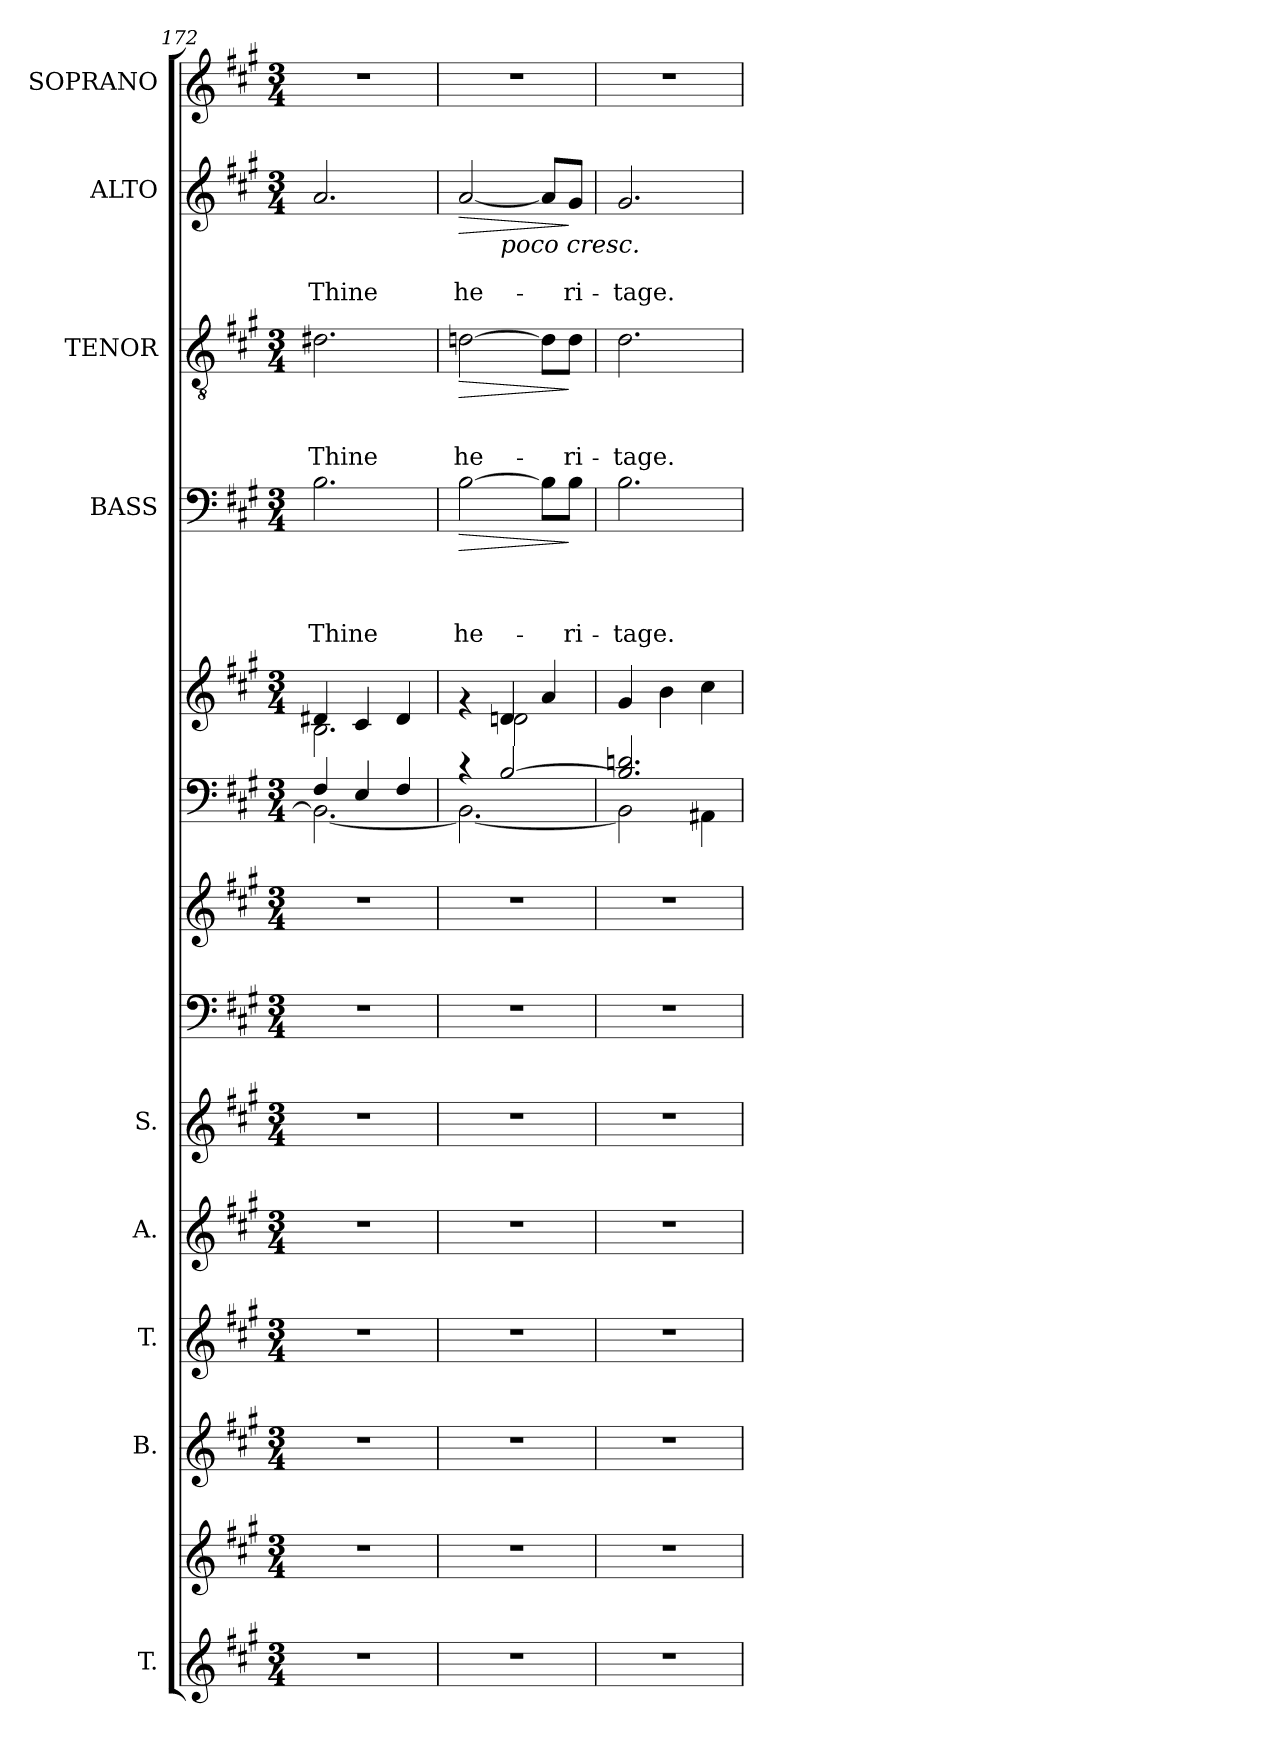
**kern	**kern	**kern	**kern	**kern	**kern	**kern	**kern	**kern	**kern	**kern	**text	**text	**text	**text	**dynam	**kern	**text	**text	**text	**dynam	**kern	**text	**text	**dynam	**kern
*part13	*part13	*part12	*part11	*part10	*part9	*part8	*part7	*part6	*part5	*part4	*part4	*part4	*part4	*part4	*part4	*part3	*part3	*part3	*part3	*part3	*part2	*part2	*part2	*part2	*part1
*staff14	*staff13	*staff12	*staff11	*staff10	*staff9	*staff8	*staff7	*staff6	*staff5	*staff4	*staff4	*staff4	*staff4	*staff4	*staff4	*staff3	*staff3	*staff3	*staff3	*staff3	*staff2	*staff2	*staff2	*staff2	*staff1
*I"T.	*	*I"B.	*I"T.	*I"A.	*I"S.	*	*	*	*	*I"BASS	*	*	*	*	*	*I"TENOR	*	*	*	*	*I"ALTO	*	*	*	*I"SOPRANO
*	*	*	*	*	*	*	*	*	*	*I'B.	*	*	*	*	*	*I'T.	*	*	*	*	*I'A.	*	*	*	*I'S.
*clefG2	*clefG2	*clefG2	*clefG2	*clefG2	*clefG2	*clefF4	*clefG2	*clefF4	*clefG2	*clefF4	*	*	*	*	*	*clefGv2	*	*	*	*	*clefG2	*	*	*	*clefG2
*k[f#c#g#]	*k[f#c#g#]	*k[f#c#g#]	*k[f#c#g#]	*k[f#c#g#]	*k[f#c#g#]	*k[f#c#g#]	*k[f#c#g#]	*k[f#c#g#]	*k[f#c#g#]	*k[f#c#g#]	*	*	*	*	*	*k[f#c#g#]	*	*	*	*	*k[f#c#g#]	*	*	*	*k[f#c#g#]
*A:	*A:	*A:	*A:	*A:	*A:	*A:	*A:	*A:	*A:	*A:	*	*	*	*	*	*A:	*	*	*	*	*A:	*	*	*	*A:
*M3/4	*M3/4	*M3/4	*M3/4	*M3/4	*M3/4	*M3/4	*M3/4	*M3/4	*M3/4	*M3/4	*	*	*	*	*	*M3/4	*	*	*	*	*M3/4	*	*	*	*M3/4
=172	=172	=172	=172	=172	=172	=172	=172	=172	=172	=172	=172	=172	=172	=172	=172	=172	=172	=172	=172	=172	=172	=172	=172	=172	=172
*	*	*	*	*	*	*	*	*^	*^	*	*	*	*	*	*	*	*	*	*	*	*	*	*	*	*
!	!	!	!	!	!	!	!	!	!	!	!	!	!	!	!	!LO:LY:b	!	!	!	!	!LO:LY:b	!	!	!	!LO:LY:b	!	!
2.r	2.r	2.r	2.r	2.r	2.r	2.r	2.r	4F#/	2.BB\_	4d#X/	2.B\	2.B\	.	.	.	Thine	.	2.d#X\	.	.	Thine	.	2.a/	.	Thine	.	2.r
.	.	.	.	.	.	.	.	4E/	.	4c#/	.	.	.	.	.	.	.	.	.	.	.	.	.	.	.	.	.
.	.	.	.	.	.	.	.	4F#/	.	4d#/	.	.	.	.	.	.	.	.	.	.	.	.	.	.	.	.	.
=173	=173	=173	=173	=173	=173	=173	=173	=173	=173	=173	=173	=173	=173	=173	=173	=173	=173	=173	=173	=173	=173	=173	=173	=173	=173	=173	=173
!	!	!	!	!	!	!	!	!	!	!	!	!	!	!	!	!LO:LY:b	!LO:HP:b	!	!	!	!LO:LY:b	!LO:HP:b	!	!	!LO:LY:b	!LO:HP:b	!
*	*	*	*	*	*	*	*	*	*	*	*	*	*	*	*	*	*	*	*	*	*	*	*^	*	*	*	*
2.r	2.r	2.r	2.r	2.r	2.r	2.r	2.r	4rc	2.BB\_	4rf	4ryy	[>2B\	.	.	.	he-	>	[>2dn\	.	.	he-	>	[<2a/	4ryy	.	he-	>	2.r
!	!	!	!	!	!	!	!	!	!	!	!	!	!	!	!	!	!	!	!	!	!	!	!	!LO:TX:b:i:t=poco cresc.	!	!	!	!
.	.	.	.	.	.	.	.	[<2B/	.	4dn/	2d\	.	.	.	.	.	.	.	.	.	.	.	.	2ryy	.	.	.	.
.	.	.	.	.	.	.	.	.	.	4a/	.	8B\L]	.	.	.	.	.	8d\L]	.	.	.	.	8a/L]	.	.	.	.	.
!	!	!	!	!	!	!	!	!	!	!	!	!	!	!	!	!LO:LY:b	!	!	!	!	!LO:LY:b	!	!	!	!	!LO:LY:b	!	!
.	.	.	.	.	.	.	.	.	.	.	.	8B\J	.	.	.	-ri-	]	8d\J	.	.	-ri-	]	8g#/J	.	.	-ri-	]	.
*	*	*	*	*	*	*	*	*	*	*v	*v	*	*	*	*	*	*	*	*	*	*	*	*	*	*	*	*	*
=174	=174	=174	=174	=174	=174	=174	=174	=174	=174	=174	=174	=174	=174	=174	=174	=174	=174	=174	=174	=174	=174	=174	=174	=174	=174	=174	=174
!	!	!	!	!	!	!	!	!	!	!	!	!	!	!	!LO:LY:b	!	!	!	!	!LO:LY:b	!	!	!	!	!LO:LY:b	!	!
*	*	*	*	*	*	*	*	*	*	*	*	*	*	*	*	*	*	*	*	*	*	*v	*v	*	*	*	*
2.r	2.r	2.r	2.r	2.r	2.r	2.r	2.r	2.B/] 2.dn/	2BB\]	4g#/	2.B\	.	.	.	-tage.	.	2.d\	.	.	-tage.	.	2.g#/	.	-tage.	.	2.r
.	.	.	.	.	.	.	.	.	.	4b\	.	.	.	.	.	.	.	.	.	.	.	.	.	.	.	.
.	.	.	.	.	.	.	.	.	4AA#X\	4cc#\	.	.	.	.	.	.	.	.	.	.	.	.	.	.	.	.
*	*	*	*	*	*	*	*	*v	*v	*	*	*	*	*	*	*	*	*	*	*	*	*	*	*	*	*
=	=	=	=	=	=	=	=	=	=	=	=	=	=	=	=	=	=	=	=	=	=	=	=	=	=
*-	*-	*-	*-	*-	*-	*-	*-	*-	*-	*-	*-	*-	*-	*-	*-	*-	*-	*-	*-	*-	*-	*-	*-	*-	*-
